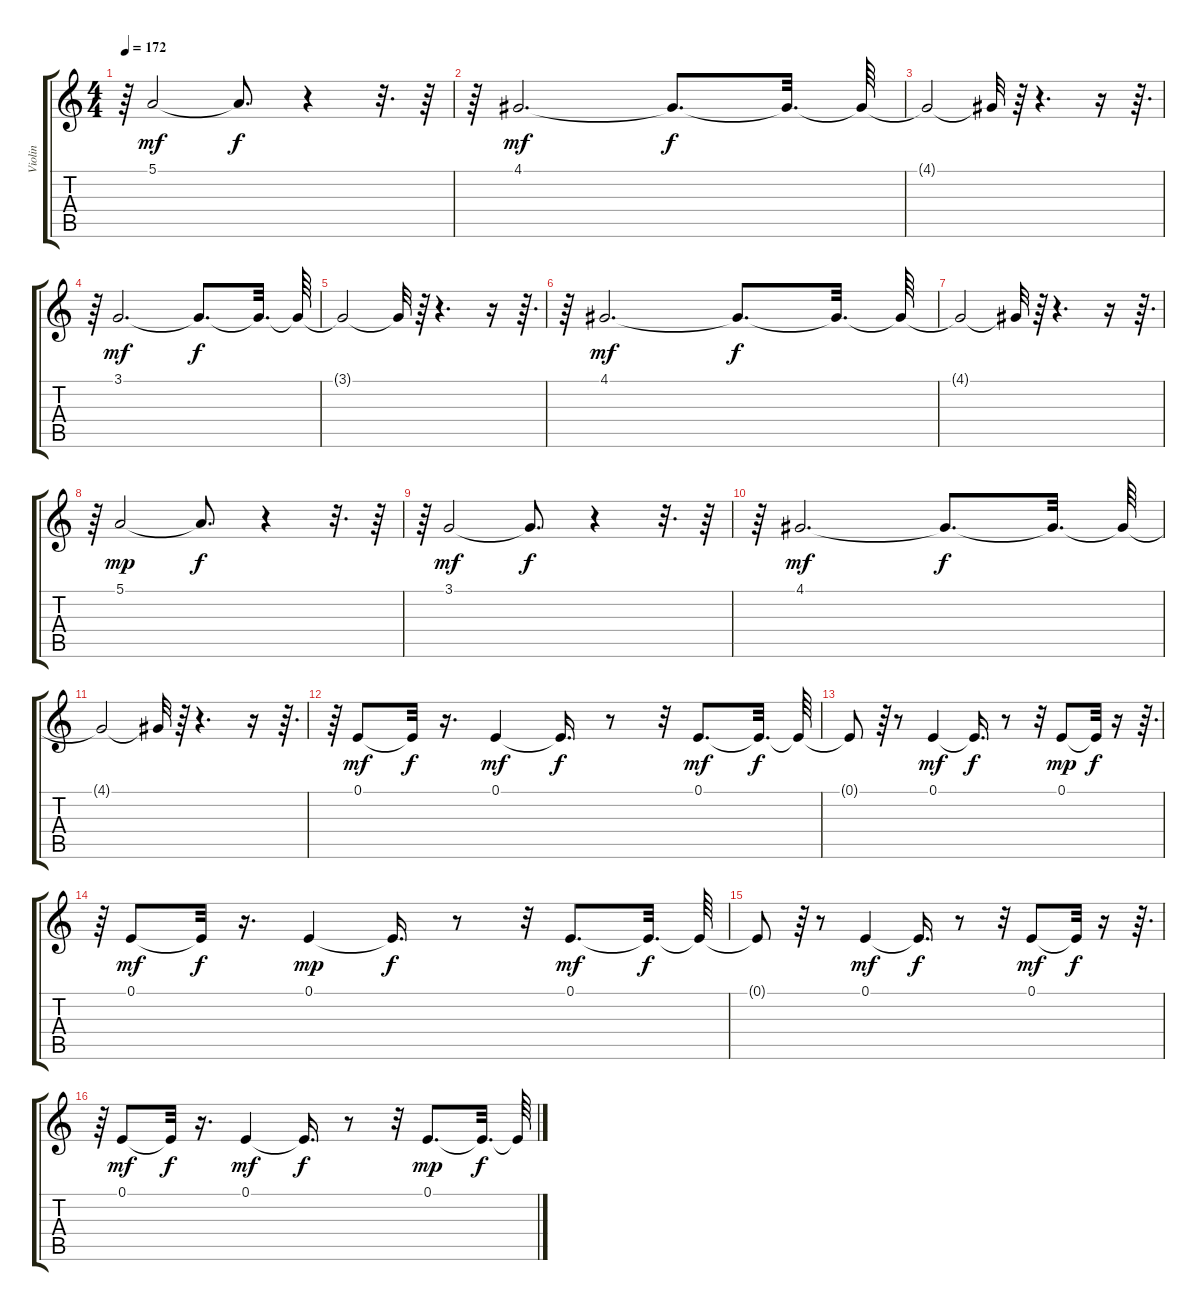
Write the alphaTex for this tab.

\track ("Violin" "Violin") {instrument stringensemble1}
\staff {score tabs}
\tuning (E4 B3 G3 D3 A2 E2) {hide}
\ts (4 4)
\tempo 172
\clef g2
\ks c
r.64{dy f} 5.1.2{dy mf} 5.1{t}.8{d dy f} r.4 r.32{d} r.64 |
r.64 4.1.2{d dy mf} 4.1{t}.8{d dy f} 4.1{t}.32{d} 4.1{t}.64 |
4.1{t}.2 4.1{t}.32 r.64 r.4{d} r.16 r.64{d} |
r.64 3.1.2{d dy mf} 3.1{t}.8{d dy f} 3.1{t}.32{d} 3.1{t}.64 |
3.1{t}.2 3.1{t}.32 r.64 r.4{d} r.16 r.64{d} |
r.64 4.1.2{d dy mf} 4.1{t}.8{d dy f} 4.1{t}.32{d} 4.1{t}.64 |
4.1{t}.2 4.1{t}.32 r.64 r.4{d} r.16 r.64{d} |
r.64 5.1.2{dy mp} 5.1{t}.8{d dy f} r.4 r.32{d} r.64 |
r.64 3.1.2{dy mf} 3.1{t}.8{d dy f} r.4 r.32{d} r.64 |
r.64 4.1.2{d dy mf} 4.1{t}.8{d dy f} 4.1{t}.32{d} 4.1{t}.64 |
4.1{t}.2 4.1{t}.32 r.64 r.4{d} r.16 r.64{d} |
r.64 0.1.8{dy mf} 0.1{t}.32{dy f} r.16{d} 0.1.4{dy mf} 0.1{t}.16{d dy f} r.8 r.32 0.1.8{d dy mf} 0.1{t}.32{d dy f} 0.1{t}.64 |
0.1{t}.8 r.64 r.8 0.1.4{dy mf} 0.1{t}.16{d dy f} r.8 r.32 0.1.8{dy mp} 0.1{t}.32{dy f} r.16 r.64{d} |
r.64 0.1.8{dy mf} 0.1{t}.32{dy f} r.16{d} 0.1.4{dy mp} 0.1{t}.16{d dy f} r.8 r.32 0.1.8{d dy mf} 0.1{t}.32{d dy f} 0.1{t}.64 |
0.1{t}.8 r.64 r.8 0.1.4{dy mf} 0.1{t}.16{d dy f} r.8 r.32 0.1.8{dy mf} 0.1{t}.32{dy f} r.16 r.64{d} |
r.64 0.1.8{dy mf} 0.1{t}.32{dy f} r.16{d} 0.1.4{dy mf} 0.1{t}.16{d dy f} r.8 r.32 0.1.8{d dy mp} 0.1{t}.32{d dy f} 0.1{t}.64
